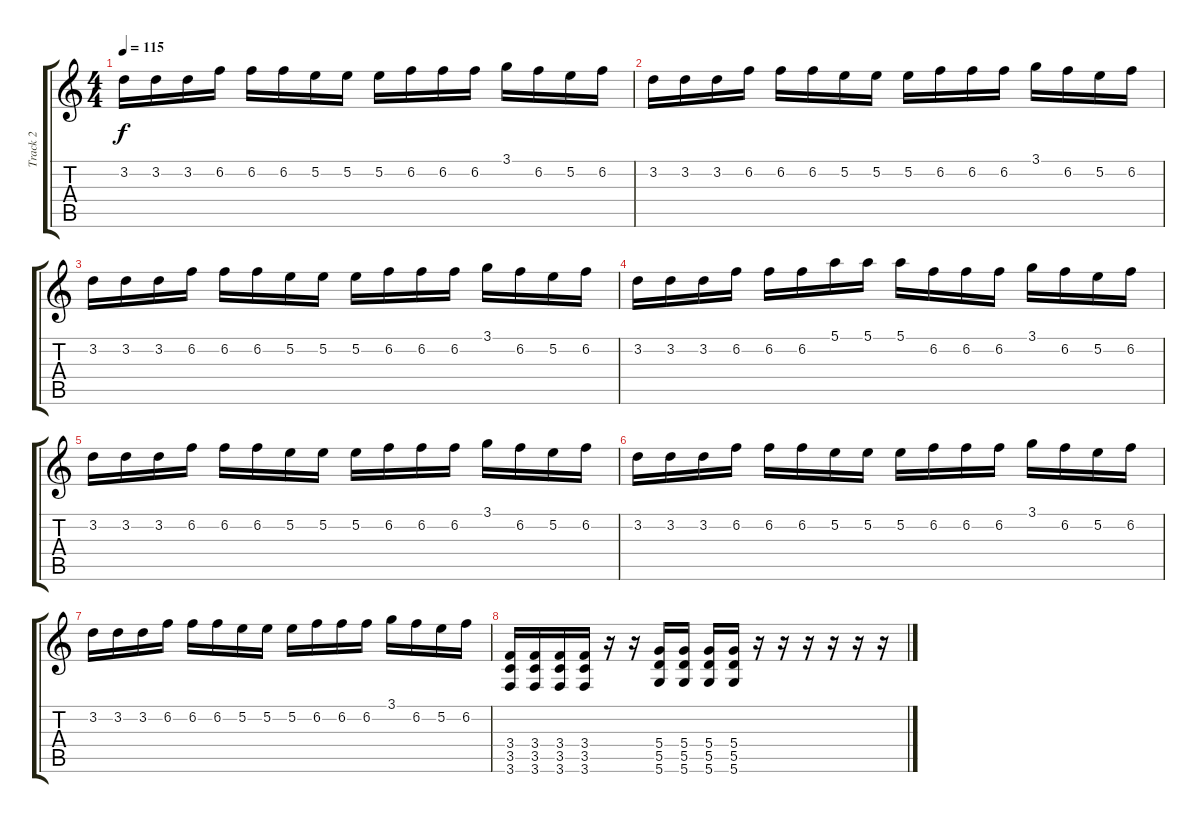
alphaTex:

\track ("Track 2" "Track 2") {instrument distortionguitar}
\staff {score tabs}
\tuning (E4 B3 G3 D3 A2 D2) {hide}
\ts (4 4)
\tempo 115
\clef g2
\ks c
3.2.16{dy f} 3.2.16 3.2.16 6.2.16 6.2.16 6.2.16 5.2.16 5.2.16 5.2.16 6.2.16 6.2.16 6.2.16 3.1.16 6.2.16 5.2.16 6.2.16 |
3.2.16 3.2.16 3.2.16 6.2.16 6.2.16 6.2.16 5.2.16 5.2.16 5.2.16 6.2.16 6.2.16 6.2.16 3.1.16 6.2.16 5.2.16 6.2.16 |
3.2.16 3.2.16 3.2.16 6.2.16 6.2.16 6.2.16 5.2.16 5.2.16 5.2.16 6.2.16 6.2.16 6.2.16 3.1.16 6.2.16 5.2.16 6.2.16 |
3.2.16 3.2.16 3.2.16 6.2.16 6.2.16 6.2.16 5.1.16 5.1.16 5.1.16 6.2.16 6.2.16 6.2.16 3.1.16 6.2.16 5.2.16 6.2.16 |
3.2.16 3.2.16 3.2.16 6.2.16 6.2.16 6.2.16 5.2.16 5.2.16 5.2.16 6.2.16 6.2.16 6.2.16 3.1.16 6.2.16 5.2.16 6.2.16 |
3.2.16 3.2.16 3.2.16 6.2.16 6.2.16 6.2.16 5.2.16 5.2.16 5.2.16 6.2.16 6.2.16 6.2.16 3.1.16 6.2.16 5.2.16 6.2.16 |
3.2.16 3.2.16 3.2.16 6.2.16 6.2.16 6.2.16 5.2.16 5.2.16 5.2.16 6.2.16 6.2.16 6.2.16 3.1.16 6.2.16 5.2.16 6.2.16 |
(3.4 3.5 3.6).16 (3.4 3.5 3.6).16 (3.4 3.5 3.6).16 (3.4 3.5 3.6).16 r.16 r.16 (5.4 5.5 5.6).16 (5.4 5.5 5.6).16 (5.4 5.5 5.6).16 (5.4 5.5 5.6).16 r.16 r.16 r.16 r.16 r.16 r.16
